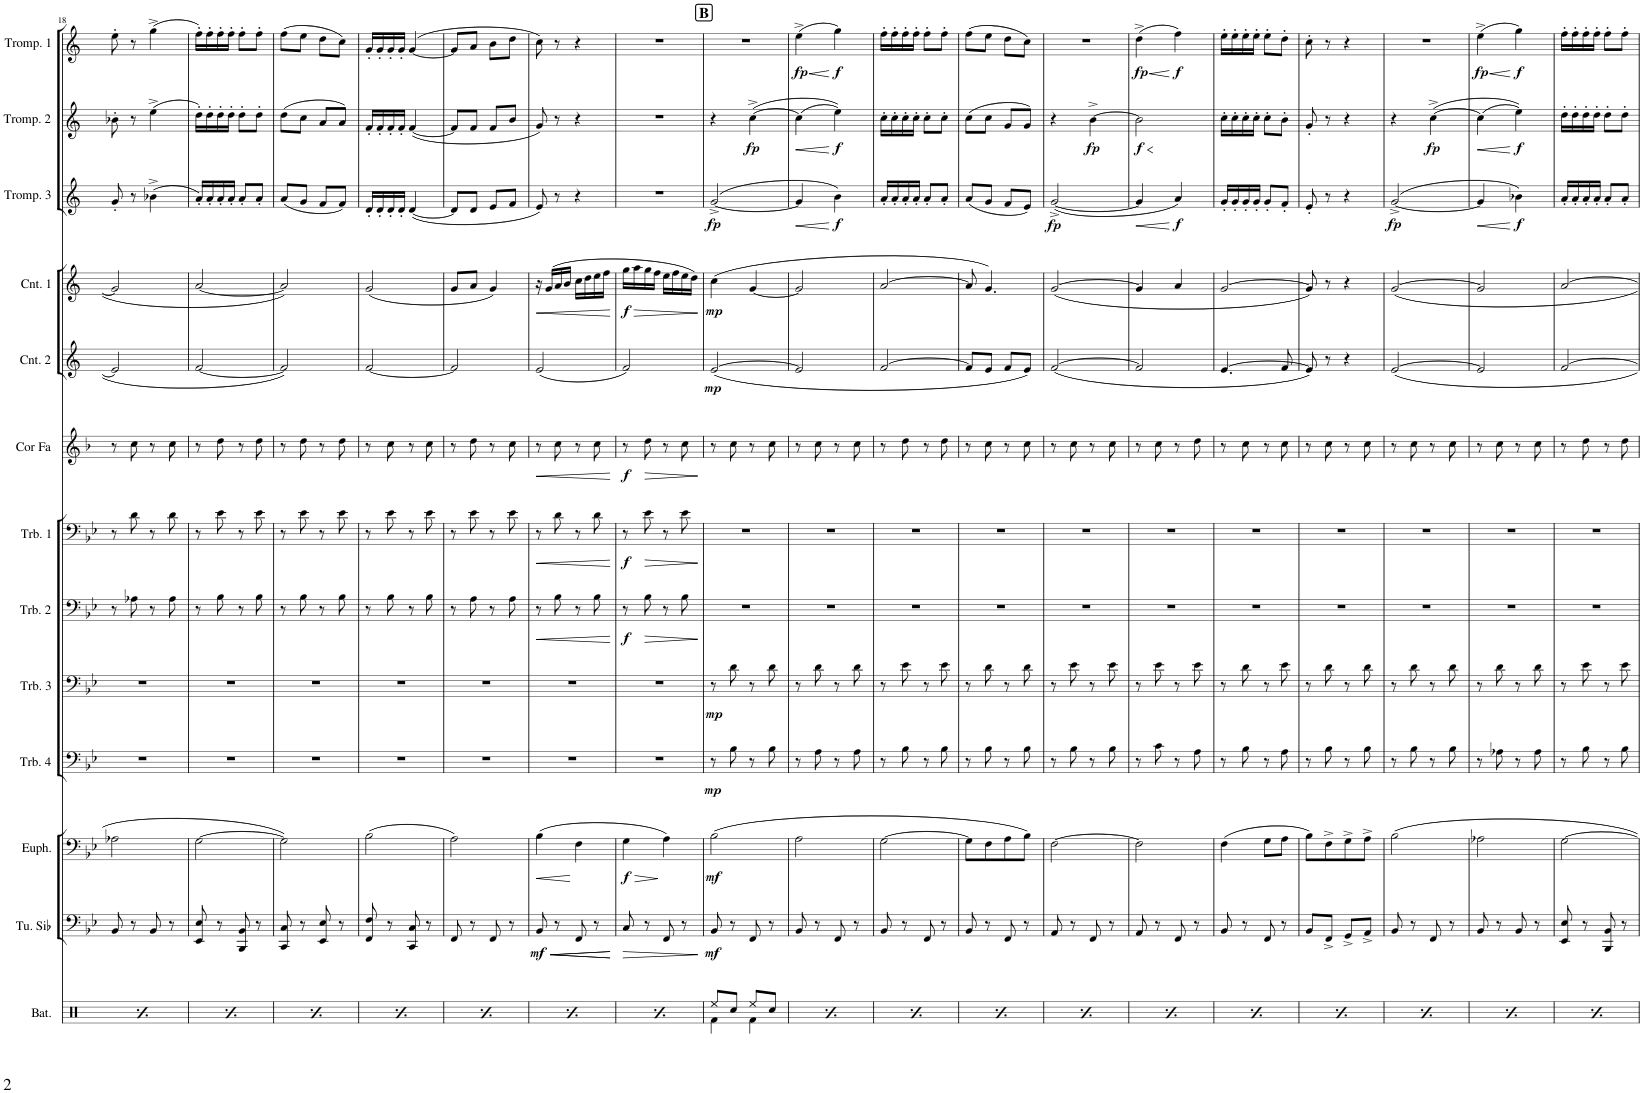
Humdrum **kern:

**kern	**kern	**dynam	**kern	**dynam	**kern	**dynam	**kern	**dynam	**kern	**dynam	**kern	**dynam	**kern	**dynam	**kern	**dynam	**kern	**dynam	**kern	**dynam	**kern	**dynam	**kern	**dynam
*part13	*part12	*part12	*part11	*part11	*part10	*part10	*part9	*part9	*part8	*part8	*part7	*part7	*part6	*part6	*part5	*part5	*part4	*part4	*part3	*part3	*part2	*part2	*part1	*part1
*staff13	*staff12	*staff12	*staff11	*staff11	*staff10	*staff10	*staff9	*staff9	*staff8	*staff8	*staff7	*staff7	*staff6	*staff6	*staff5	*staff5	*staff4	*staff4	*staff3	*staff3	*staff2	*staff2	*staff1	*staff1
*I"Batterie	*I"Tuba en Sib	*	*I"Euphonium	*	*I"Trombone 4	*	*I"Trombone 3	*	*I"Trombone 2	*	*I"Trombone 1	*	*I"Cor en Fa	*	*I"Cornet 2	*	*I"Cornet 1	*	*I"Trompette 3	*	*I"Trompette 2	*	*I"Trompette 1	*
*I'Bat.	*I'Tu. Sib	*	*I'Euph.	*	*I'Trb. 4	*	*I'Trb. 3	*	*I'Trb. 2	*	*I'Trb. 1	*	*I'Cor Fa	*	*I'Cnt. 2	*	*I'Cnt. 1	*	*I'Tromp. 3	*	*I'Tromp. 2	*	*I'Tromp. 1	*
!!LO:PB:g=z
*clefX	*clefF4	*	*clefF4	*	*clefF4	*	*clefF4	*	*clefF4	*	*clefF4	*	*clefG2	*	*clefG2	*	*clefG2	*	*clefG2	*	*clefG2	*	*clefG2	*
*	*	*	*	*	*	*	*	*	*	*	*	*	*ITrd4c7	*	*ITrd1c2	*	*ITrd1c2	*	*ITrd1c2	*	*ITrd1c2	*	*ITrd1c2	*
*k[]	*k[b-e-]	*	*k[b-e-]	*	*k[b-e-]	*	*k[b-e-]	*	*k[b-e-]	*	*k[b-e-]	*	*k[b-]	*	*k[]	*	*k[]	*	*k[]	*	*k[]	*	*k[]	*
*M2/4	*M2/4	*	*M2/4	*	*M2/4	*	*M2/4	*	*M2/4	*	*M2/4	*	*M2/4	*	*M2/4	*	*M2/4	*	*M2/4	*	*M2/4	*	*M2/4	*
=18	=18	=18	=18	=18	=18	=18	=18	=18	=18	=18	=18	=18	=18	=18	=18	=18	=18	=18	=18	=18	=18	=18	=18	=18
*^	*	*	*	*	*	*	*	*	*	*	*	*	*	*	*	*	*	*	*	*	*	*	*	*
8Ree/L	4Rf\	8BB-/	.	2A-X\	.	2r	.	2r	.	8r	.	8r	.	8r	.	2e/]	.	2g/]	.	8g'/	.	8b-X'\	.	8ee'\	.
8Rcc/J	.	8r	.	.	.	.	.	.	.	8A-X\	.	8d\	.	8cc\	.	.	.	.	.	8r	.	8r	.	8r	.
8Ree/L	4Rf\	8BB-/	.	.	.	.	.	.	.	8r	.	8r	.	8r	.	.	.	.	.	(4b-X^\	.	(4ee^\	.	(4gg^\	.
8Rcc/J	.	8r	.	.	.	.	.	.	.	8A-\	.	8d\	.	8cc\	.	.	.	.	.	.	.	.	.	.	.
=19	=19	=19	=19	=19	=19	=19	=19	=19	=19	=19	=19	=19	=19	=19	=19	=19	=19	=19	=19	=19	=19	=19	=19	=19	=19
8Ree/L	4Rf\	8EE-/ 8E-/	.	[>2G\	.	2r	.	2r	.	8r	.	8r	.	8r	.	[<2f/	.	[<2a/	.	16a'/LL)	.	16dd'\LL)	.	16ff'\LL)	.
.	.	.	.	.	.	.	.	.	.	.	.	.	.	.	.	.	.	.	.	16a'/	.	16dd'\	.	16ff'\	.
8Rcc/J	.	8r	.	.	.	.	.	.	.	8B-\	.	8e-\	.	8dd\	.	.	.	.	.	16a'/	.	16dd'\	.	16ff'\	.
.	.	.	.	.	.	.	.	.	.	.	.	.	.	.	.	.	.	.	.	16a'/JJ	.	16dd'\JJ	.	16ff'\JJ	.
8Ree/L	4Rf\	8BBB-/ 8BB-/	.	.	.	.	.	.	.	8r	.	8r	.	8r	.	.	.	.	.	8a'/L	.	8dd'\L	.	8ff'\L	.
8Rcc/J	.	8r	.	.	.	.	.	.	.	8B-\	.	8e-\	.	8dd\	.	.	.	.	.	8a'/J	.	8dd'\J	.	8ff'\J	.
=20	=20	=20	=20	=20	=20	=20	=20	=20	=20	=20	=20	=20	=20	=20	=20	=20	=20	=20	=20	=20	=20	=20	=20	=20	=20
8Ree/L	4Rf\	8CC/ 8C/	.	2G\]	.	2r	.	2r	.	8r	.	8r	.	8r	.	2f/]	.	2a/]	.	(8a/L	.	(8dd\L	.	(8ff\L	.
8Rcc/J	.	8r	.	.	.	.	.	.	.	8B-\	.	8e-\	.	8dd\	.	.	.	.	.	8g/J	.	8cc\J	.	8ee\J	.
8Ree/L	4Rf\	8EE-/ 8E-/	.	.	.	.	.	.	.	8r	.	8r	.	8r	.	.	.	.	.	8f/L	.	8a/L	.	8dd\L	.
8Rcc/J	.	8r	.	.	.	.	.	.	.	8B-\	.	8e-\	.	8dd\	.	.	.	.	.	8f/J)	.	8a/J)	.	8cc\J)	.
=21	=21	=21	=21	=21	=21	=21	=21	=21	=21	=21	=21	=21	=21	=21	=21	=21	=21	=21	=21	=21	=21	=21	=21	=21	=21
8Ree/L	4Rf\	8FF/ 8F/	.	(2B-\	.	2r	.	2r	.	8r	.	8r	.	8r	.	[<2f/	.	(2g/	.	16d'/LL	.	16f'/LL	.	16g'/LL	.
.	.	.	.	.	.	.	.	.	.	.	.	.	.	.	.	.	.	.	.	16d'/	.	16f'/	.	16g'/	.
8Rcc/J	.	8r	.	.	.	.	.	.	.	8B-\	.	8e-\	.	8cc\	.	.	.	.	.	16d'/	.	16f'/	.	16g'/	.
.	.	.	.	.	.	.	.	.	.	.	.	.	.	.	.	.	.	.	.	16d'/JJ	.	16f'/JJ	.	16g'/JJ	.
8Ree/L	4Rf\	8CC/ 8C/	.	.	.	.	.	.	.	8r	.	8r	.	8r	.	.	.	.	.	([<4d/	.	([<4f/	.	([<4g/	.
8Rcc/J	.	8r	.	.	.	.	.	.	.	8B-\	.	8e-\	.	8cc\	.	.	.	.	.	.	.	.	.	.	.
=22	=22	=22	=22	=22	=22	=22	=22	=22	=22	=22	=22	=22	=22	=22	=22	=22	=22	=22	=22	=22	=22	=22	=22	=22	=22
8Ree/L	4Rf\	8FF/	.	2A\)	.	2r	.	2r	.	8r	.	8r	.	8r	.	2f/]	.	8g/L	.	8d/L]	.	8f/L]	.	8g/L]	.
8Rcc/J	.	8r	.	.	.	.	.	.	.	8A\	.	8e-\	.	8dd\	.	.	.	8a/J	.	8d/J	.	8f/J	.	8a/J	.
8Ree/L	4Rf\	8FF/	.	.	.	.	.	.	.	8r	.	8r	.	8r	.	.	.	4g/)	.	8e/L	.	8f/L	.	8b\L	.
8Rcc/J	.	8r	.	.	.	.	.	.	.	8A\	.	8e-\	.	8cc\	.	.	.	.	.	8f/J	.	8b/J	.	8dd\J	.
=23	=23	=23	=23	=23	=23	=23	=23	=23	=23	=23	=23	=23	=23	=23	=23	=23	=23	=23	=23	=23	=23	=23	=23	=23	=23
!	!	!	!LO:HP:b	!	!LO:HP:b	!	!	!	!	!	!LO:HP:b	!	!LO:HP:b	!	!LO:HP:b	!	!	!	!LO:HP:b	!	!	!	!	!	!
!	!	!	!LO:DY:n=1:b	!	!	!	!	!	!	!	!	!	!	!	!	!	!	!	!	!	!	!	!	!	!
8Ree/L	4Rf\	8BB-/	< mf	(4B-\	<	2r	.	2r	.	8r	<	8r	<	8r	<	(2e/	.	16r	<	8e/)	.	8g/)	.	8cc\)	.
.	.	.	.	.	.	.	.	.	.	.	.	.	.	.	.	.	.	(16g/LL	.	.	.	.	.	.	.
!	!	!	!LO:HP:b	!	!	!	!	!	!	!	!	!	!	!	!	!	!	!	!	!	!	!	!	!	!
8Rcc/J	.	8r	<	.	.	.	.	.	.	8B-\	.	8d\	.	8cc\	.	.	.	16a/	.	8r	.	8r	.	8r	.
.	.	.	.	.	.	.	.	.	.	.	.	.	.	.	.	.	.	16b/JJ	.	.	.	.	.	.	.
8Ree/L	4Rf\	8FF/	.	4F\	.	.	.	.	.	8r	.	8r	.	8r	.	.	.	16cc\LL	.	4r	.	4r	.	4r	.
.	.	.	.	.	.	.	.	.	.	.	.	.	.	.	.	.	.	16dd\	.	.	.	.	.	.	.
8Rcc/J	.	8r	.	.	.	.	.	.	.	8B-\	.	8d\	.	8cc\	.	.	.	16ee\	.	.	.	.	.	.	.
.	.	.	.	.	.	.	.	.	.	.	.	.	.	.	.	.	.	16ff\JJ	.	.	.	.	.	.	.
*v	*v	*	*	*	*	*	*	*	*	*	*	*	*	*	*	*	*	*	*	*	*	*	*	*	*
.	.	[	.	.	.	.	.	.	.	.	.	.	.	.	.	.	.	.	.	.	.	.	.	.
=24	=24	=24	=24	=24	=24	=24	=24	=24	=24	=24	=24	=24	=24	=24	=24	=24	=24	=24	=24	=24	=24	=24	=24	=24
*^	*	*	*	*	*	*	*	*	*	*	*	*	*	*	*	*	*	*	*	*	*	*	*	*
!	!	!	!	!	!LO:DY:b	!	!	!	!	!	!LO:DY:b	!	!LO:DY:b	!	!LO:DY:b	!	!	!	!LO:DY:b	!	!	!	!	!	!
8Ree/L	4Rf\	8C/	.	4G\	f	2r	.	2r	.	8r	f	8r	f	8r	f	2f/)	.	16gg\LL	f	2r	.	2r	.	2r	.
.	.	.	.	.	.	.	.	.	.	.	.	.	.	.	.	.	.	16aa\	.	.	.	.	.	.	.
8Rcc/J	.	8r	.	.	.	.	.	.	.	8B-\	.	8e-\	.	8dd\	.	.	.	16gg\	.	.	.	.	.	.	.
.	.	.	.	.	.	.	.	.	.	.	.	.	.	.	.	.	.	16ff\JJ	.	.	.	.	.	.	.
8Ree/L	4Rf\	8FF/	.	4A\)	[	.	.	.	.	8r	.	8r	.	8r	.	.	.	16ee\LL	.	.	.	.	.	.	.
.	.	.	.	.	.	.	.	.	.	.	.	.	.	.	.	.	.	16ff\	.	.	.	.	.	.	.
8Rcc/J	.	8r	.	.	.	.	.	.	.	8B-\	.	8e-\	.	8cc\	.	.	.	16ee\	.	.	.	.	.	.	.
.	.	.	.	.	.	.	.	.	.	.	.	.	.	.	.	.	.	16dd\JJ)	.	.	.	.	.	.	.
*v	*v	*	*	*	*	*	*	*	*	*	*	*	*	*	*	*	*	*	*	*	*	*	*	*	*
.	.	[	.	.	.	.	.	.	.	[	.	[	.	[	.	.	.	[	.	.	.	.	.	.
!!LO:REH:place=s1:a:B:cj:fs=14:t=B
=25	=25	=25	=25	=25	=25	=25	=25	=25	=25	=25	=25	=25	=25	=25	=25	=25	=25	=25	=25	=25	=25	=25	=25	=25
*^	*	*	*	*	*	*	*	*	*	*	*	*	*	*	*	*	*	*	*	*	*	*	*	*
!	!	!	!LO:DY:b	!	!LO:DY:b	!	!LO:DY:b	!	!LO:DY:b	!	!	!	!	!	!	!	!LO:DY:b	!	!LO:DY:b	!	!LO:DY:b	!	!	!	!
8Ree/L	4Rf\	8BB-/	mf	(2B-\	mf	8r	mp	8r	mp	2r	.	2r	.	8r	.	([>2e/	mp	(4cc\	mp	([<2g^/	fp	4r	.	2r	.
8Rcc/J	.	8r	.	.	.	8B-\	.	8d\	.	.	.	.	.	8cc\	.	.	.	.	.	.	.	.	.	.	.
!	!	!	!	!	!	!	!	!	!	!	!	!	!	!	!	!	!	!	!	!	!	!	!LO:DY:b	!	!
8Ree/L	4Rf\	8FF/	.	.	.	8r	.	8r	.	.	.	.	.	8r	.	.	.	[4g/	.	.	.	([>4cc^\	fp	.	.
8Rcc/J	.	8r	.	.	.	8B-\	.	8d\	.	.	.	.	.	8cc\	.	.	.	.	.	.	.	.	.	.	.
=26	=26	=26	=26	=26	=26	=26	=26	=26	=26	=26	=26	=26	=26	=26	=26	=26	=26	=26	=26	=26	=26	=26	=26	=26	=26
!	!	!	!	!	!	!	!	!	!	!	!	!	!	!	!	!	!	!	!	!	!LO:HP:b	!	!LO:HP:b	!	!LO:HP:b
!	!	!	!	!	!	!	!	!	!	!	!	!	!	!	!	!	!	!	!	!	!	!	!	!	!LO:DY:n=1:b
8Ree/L	4Rf\	8BB-/	.	2A\	.	8r	.	8r	.	2r	.	2r	.	8r	.	2e/]	.	2g/]	.	4g/]	<	(4cc\]	<	(4ee^\	< fp
8Rcc/J	.	8r	.	.	.	8A\	.	8d\	.	.	.	.	.	8cc\	.	.	.	.	.	.	.	.	.	.	.
!	!	!	!	!	!	!	!	!	!	!	!	!	!	!	!	!	!	!	!	!	!LO:DY:b	!	!LO:DY:n=1:b	!	!LO:DY:n=2:b
8Ree/L	4Rf\	8FF/	.	.	.	8r	.	8r	.	.	.	.	.	8r	.	.	.	.	.	4b\)	f	4ee\))	[ f	4gg\)	[ f
8Rcc/J	.	8r	.	.	.	8A\	.	8d\	.	.	.	.	.	8cc\	.	.	.	.	.	.	.	.	.	.	.
=27	=27	=27	=27	=27	=27	=27	=27	=27	=27	=27	=27	=27	=27	=27	=27	=27	=27	=27	=27	=27	=27	=27	=27	=27	=27
8Ree/L	4Rf\	8BB-/	.	[>2G\	.	8r	.	8r	.	2r	.	2r	.	8r	.	[>2f/	.	[>2a/	.	16a'/LL	.	16cc'\LL	.	16ff'\LL	.
.	.	.	.	.	.	.	.	.	.	.	.	.	.	.	.	.	.	.	.	16a'/	.	16cc'\	.	16ff'\	.
8Rcc/J	.	8r	.	.	.	8B-\	.	8e-\	.	.	.	.	.	8dd\	.	.	.	.	.	16a'/	.	16cc'\	.	16ff'\	.
.	.	.	.	.	.	.	.	.	.	.	.	.	.	.	.	.	.	.	.	16a'/JJ	.	16cc'\JJ	.	16ff'\JJ	.
8Ree/L	4Rf\	8FF/	.	.	.	8r	.	8r	.	.	.	.	.	8r	.	.	.	.	.	8a'/L	.	8cc'\L	.	8ff'\L	.
8Rcc/J	.	8r	.	.	.	8B-\	.	8e-\	.	.	.	.	.	8dd\	.	.	.	.	.	8a'/J	.	8cc'\J	.	8ff'\J	.
=28	=28	=28	=28	=28	=28	=28	=28	=28	=28	=28	=28	=28	=28	=28	=28	=28	=28	=28	=28	=28	=28	=28	=28	=28	=28
8Ree/L	4Rf\	8BB-/	.	8G\L]	.	8r	.	8r	.	2r	.	2r	.	8r	.	8f/L]	.	8a/]	.	(8a/L	.	(8cc\L	.	(8ff\L	.
8Rcc/J	.	8r	.	8F\	.	8B-\	.	8d\	.	.	.	.	.	8cc\	.	8e/J	.	4.g/)	.	8g/J	.	8cc\J	.	8ee\J	.
8Ree/L	4Rf\	8FF/	.	8A\	.	8r	.	8r	.	.	.	.	.	8r	.	8f/L	.	.	.	8f/L	.	8g/L	.	8dd\L	.
8Rcc/J	.	8r	.	8B-\J)	.	8B-\	.	8d\	.	.	.	.	.	8cc\	.	8e/J)	.	.	.	8e/J)	.	8g/J)	.	8cc\J)	.
=29	=29	=29	=29	=29	=29	=29	=29	=29	=29	=29	=29	=29	=29	=29	=29	=29	=29	=29	=29	=29	=29	=29	=29	=29	=29
!	!	!	!	!	!	!	!	!	!	!	!	!	!	!	!	!	!	!	!	!	!LO:DY:b	!	!	!	!
8Ree/L	4Rf\	8AA/	.	[>2F\	.	8r	.	8r	.	2r	.	2r	.	8r	.	([>2f/	.	([>2g/	.	([<2g^/	fp	4r	.	2r	.
8Rcc/J	.	8r	.	.	.	8B-\	.	8e-\	.	.	.	.	.	8cc\	.	.	.	.	.	.	.	.	.	.	.
!	!	!	!	!	!	!	!	!	!	!	!	!	!	!	!	!	!	!	!	!	!	!	!LO:DY:b	!	!
8Ree/L	4Rf\	8FF/	.	.	.	8r	.	8r	.	.	.	.	.	8r	.	.	.	.	.	.	.	[>4b^\	fp	.	.
8Rcc/J	.	8r	.	.	.	8B-\	.	8e-\	.	.	.	.	.	8cc\	.	.	.	.	.	.	.	.	.	.	.
=30	=30	=30	=30	=30	=30	=30	=30	=30	=30	=30	=30	=30	=30	=30	=30	=30	=30	=30	=30	=30	=30	=30	=30	=30	=30
!	!	!	!	!	!	!	!	!	!	!	!	!	!	!	!	!	!	!	!	!	!LO:HP:b	!	!LO:HP:b	!	!LO:HP:b
!	!	!	!	!	!	!	!	!	!	!	!	!	!	!	!	!	!	!	!	!	!	!	!LO:DY:n=1:b	!	!LO:DY:n=1:b
8Ree/L	4Rf\	8AA/	.	2F\]	.	8r	.	8r	.	2r	.	2r	.	8r	.	2f/]	.	4g/]	.	4g/]	<	2b\]	< f	(4dd^\	< fp
8Rcc/J	.	8r	.	.	.	8c\	.	8e-\	.	.	.	.	.	8cc\	.	.	.	.	.	.	.	.	.	.	.
!	!	!	!	!	!	!	!	!	!	!	!	!	!	!	!	!	!	!	!	!	!LO:DY:n=1:b	!	!	!	!LO:DY:n=2:b
8Ree/L	4Rf\	8FF/	.	.	.	8r	.	8r	.	.	.	.	.	8r	.	.	.	4a/	.	4a/)	[ f	.	.	4ff\)	[ f
8Rcc/J	.	8r	.	.	.	8A\	.	8e-\	.	.	.	.	.	8dd\	.	.	.	.	.	.	.	.	.	.	.
=31	=31	=31	=31	=31	=31	=31	=31	=31	=31	=31	=31	=31	=31	=31	=31	=31	=31	=31	=31	=31	=31	=31	=31	=31	=31
8Ree/L	4Rf\	8BB-/	.	(4F\	.	8r	.	8r	.	2r	.	2r	.	8r	.	[>4.e/	.	[>2g/	.	16g'/LL	.	16cc'\LL	.	16ee'\LL	.
.	.	.	.	.	.	.	.	.	.	.	.	.	.	.	.	.	.	.	.	16g'/	.	16cc'\	.	16ee'\	.
8Rcc/J	.	8r	.	.	.	8B-\	.	8d\	.	.	.	.	.	8cc\	.	.	.	.	.	16g'/	.	16cc'\	.	16ee'\	.
.	.	.	.	.	.	.	.	.	.	.	.	.	.	.	.	.	.	.	.	16g'/JJ	.	16cc'\JJ	.	16ee'\JJ	.
8Ree/L	4Rf\	8FF/	.	8G\L	.	8r	.	8r	.	.	.	.	.	8r	.	.	.	.	.	8g'/L	.	8cc'\L	.	8ee'\L	.
8Rcc/J	.	8r	.	8A\J	.	8A\	.	8e-\	.	.	.	.	.	8cc\	.	8f/	.	.	.	8f'/J	.	8b'\J	.	8dd'\J	.
=32	=32	=32	=32	=32	=32	=32	=32	=32	=32	=32	=32	=32	=32	=32	=32	=32	=32	=32	=32	=32	=32	=32	=32	=32	=32
8Ree/L	4Rf\	8BB-/L	.	8B-\L)	.	8r	.	8r	.	2r	.	2r	.	8r	.	8e/])	.	8g/])	.	8e'/	.	8g'/	.	8cc'\	.
8Rcc/J	.	8FF^/J	.	8F^\	.	8B-\	.	8d\	.	.	.	.	.	8cc\	.	8r	.	8r	.	8r	.	8r	.	8r	.
8Ree/L	4Rf\	8GG^/L	.	8G^\	.	8r	.	8r	.	.	.	.	.	8r	.	4r	.	4r	.	4r	.	4r	.	4r	.
8Rcc/J	.	8AA^/J	.	8A^\J	.	8B-\	.	8d\	.	.	.	.	.	8cc\	.	.	.	.	.	.	.	.	.	.	.
=33	=33	=33	=33	=33	=33	=33	=33	=33	=33	=33	=33	=33	=33	=33	=33	=33	=33	=33	=33	=33	=33	=33	=33	=33	=33
!	!	!	!	!	!	!	!	!	!	!	!	!	!	!	!	!	!	!	!	!	!LO:DY:b	!	!	!	!
8Ree/L	4Rf\	8BB-/	.	2B-\	.	8r	.	8r	.	2r	.	2r	.	8r	.	[>2e/	.	[>2g/	.	([<2g^/	fp	4r	.	2r	.
8Rcc/J	.	8r	.	.	.	8B-\	.	8d\	.	.	.	.	.	8cc\	.	.	.	.	.	.	.	.	.	.	.
!	!	!	!	!	!	!	!	!	!	!	!	!	!	!	!	!	!	!	!	!	!	!	!LO:DY:b	!	!
8Ree/L	4Rf\	8FF/	.	.	.	8r	.	8r	.	.	.	.	.	8r	.	.	.	.	.	.	.	([>4cc^\	fp	.	.
8Rcc/J	.	8r	.	.	.	8B-\	.	8d\	.	.	.	.	.	8cc\	.	.	.	.	.	.	.	.	.	.	.
=34	=34	=34	=34	=34	=34	=34	=34	=34	=34	=34	=34	=34	=34	=34	=34	=34	=34	=34	=34	=34	=34	=34	=34	=34	=34
!	!	!	!	!	!	!	!	!	!	!	!	!	!	!	!	!	!	!	!	!	!	!	!	!	!LO:HP:b
!	!	!	!	!	!	!	!	!	!	!	!	!	!	!	!	!	!	!	!	!	!	!	!	!	!LO:DY:n=1:b
8Ree/L	4Rf\	8BB-/	.	2A-X\	.	8r	.	8r	.	2r	.	2r	.	8r	.	2e/]	.	2g/]	.	4g/]	.	(4cc\]	.	(4ee^\	< fp
8Rcc/J	.	8r	.	.	.	8A-X\	.	8d\	.	.	.	.	.	8cc\	.	.	.	.	.	.	.	.	.	.	.
!	!	!	!	!	!	!	!	!	!	!	!	!	!	!	!	!	!	!	!	!	!LO:DY:n=1:b	!	!LO:DY:n=1:b	!	!LO:DY:n=2:b
8Ree/L	4Rf\	8BB-/	.	.	.	8r	.	8r	.	.	.	.	.	8r	.	.	.	.	.	4b-X\)	[ f	4ee\))	[ f	4gg\)	[ f
8Rcc/J	.	8r	.	.	.	8A-\	.	8d\	.	.	.	.	.	8cc\	.	.	.	.	.	.	.	.	.	.	.
=35	=35	=35	=35	=35	=35	=35	=35	=35	=35	=35	=35	=35	=35	=35	=35	=35	=35	=35	=35	=35	=35	=35	=35	=35	=35
8Ree/L	4Rf\	8EE-/ 8E-/	.	[>2G\	.	8r	.	8r	.	2r	.	2r	.	8r	.	[>2f/	.	[>2a/	.	16a'/LL	.	16dd'\LL	.	16ff'\LL	.
.	.	.	.	.	.	.	.	.	.	.	.	.	.	.	.	.	.	.	.	16a'/	.	16dd'\	.	16ff'\	.
8Rcc/J	.	8r	.	.	.	8B-\	.	8e-\	.	.	.	.	.	8dd\	.	.	.	.	.	16a'/	.	16dd'\	.	16ff'\	.
.	.	.	.	.	.	.	.	.	.	.	.	.	.	.	.	.	.	.	.	16a'/JJ	.	16dd'\JJ	.	16ff'\JJ	.
8Ree/L	4Rf\	8BBB-/ 8BB-/	.	.	.	8r	.	8r	.	.	.	.	.	8r	.	.	.	.	.	8a'/L	.	8dd'\L	.	8ff'\L	.
8Rcc/J	.	8r	.	.	.	8B-\	.	8e-\	.	.	.	.	.	8dd\	.	.	.	.	.	8a'/J	.	8dd'\J	.	8ff'\J	.
*v	*v	*	*	*	*	*	*	*	*	*	*	*	*	*	*	*	*	*	*	*	*	*	*	*	*
=	=	=	=	=	=	=	=	=	=	=	=	=	=	=	=	=	=	=	=	=	=	=	=	=
*-	*-	*-	*-	*-	*-	*-	*-	*-	*-	*-	*-	*-	*-	*-	*-	*-	*-	*-	*-	*-	*-	*-	*-	*-
